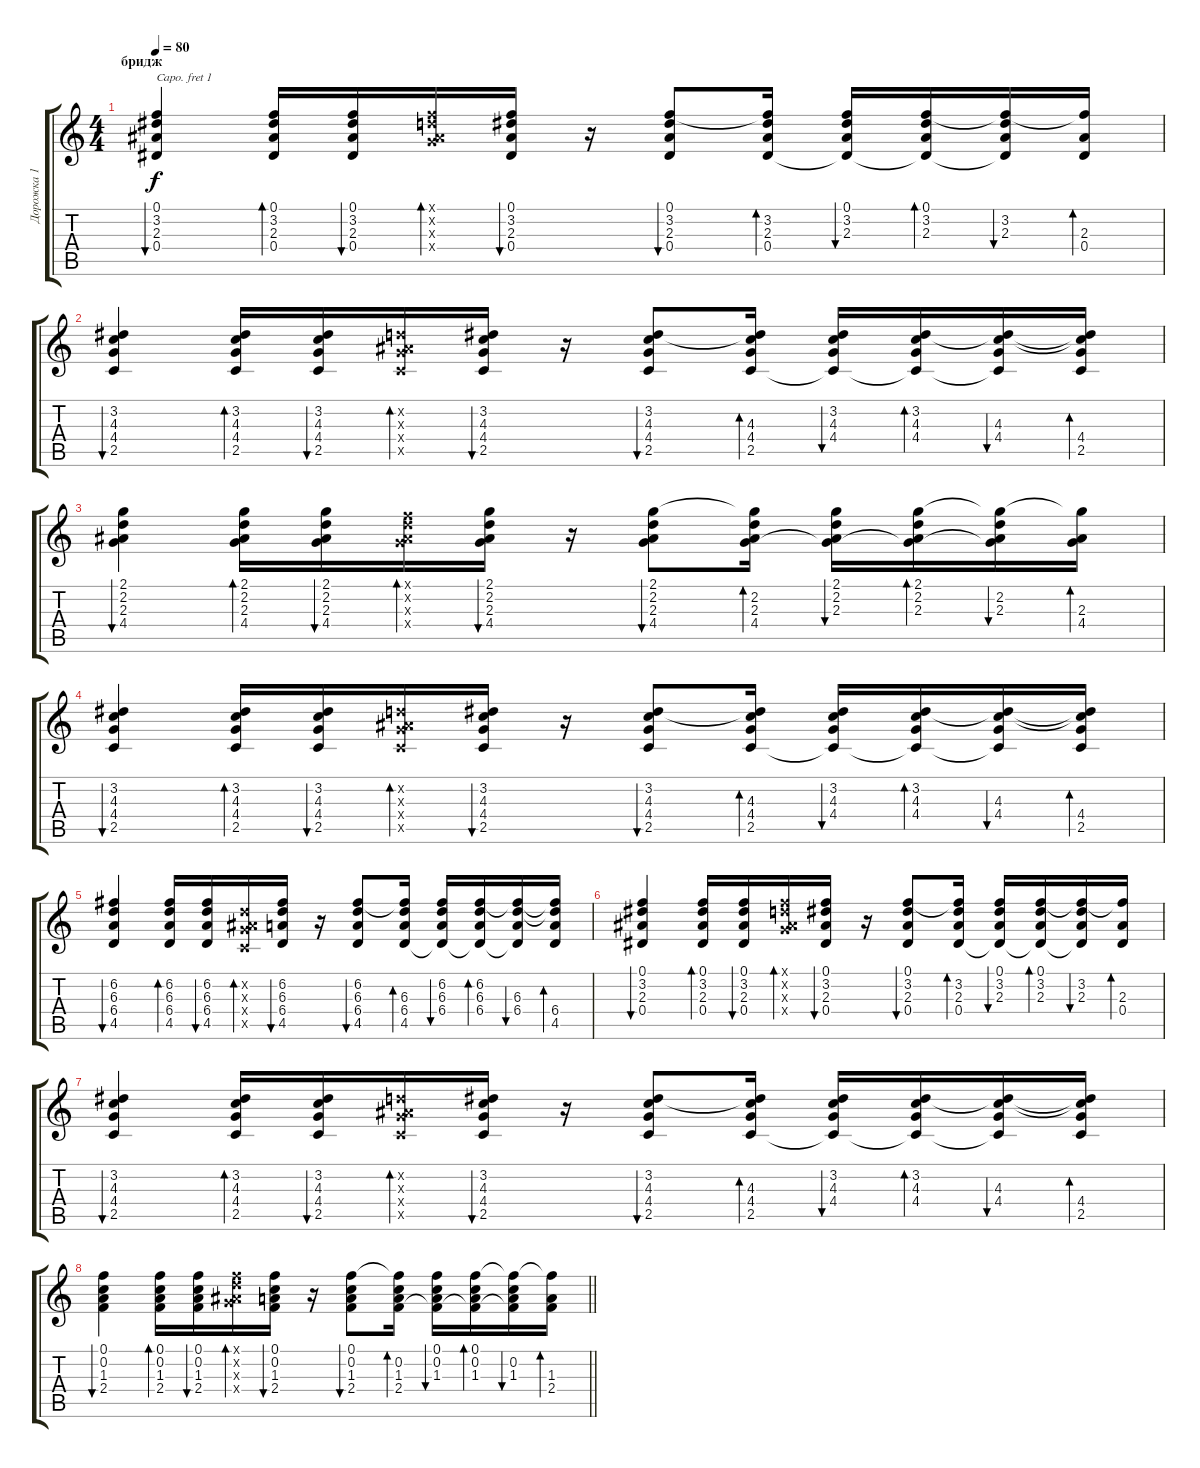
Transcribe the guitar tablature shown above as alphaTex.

\track ("Дорожка 1" "Дорожка 1") {instrument acousticguitarsteel}
\staff {score tabs}
\capo 1
\tuning (E4 B3 G3 D3 A2 E2) {hide}
\ts (4 4)
\section ("" "бридж")
\tempo 80
\clef g2
\ks c
(0.1 3.2 2.3 0.4).4{bu 60 dy f} (0.1 3.2 2.3 0.4).16{bd 60} (0.1 3.2 2.3 0.4).16{bu 60} (0.1{x} 2.2{x} 2.3{x} 4.4{x}).16{bd 60} (0.1 3.2 2.3 0.4).16{bu 60} r.16 (0.1 3.2 2.3 0.4).8{bu 60} (0.1{t} 3.2 2.3 0.4).16{bd 60} (0.1 3.2 2.3 0.4{t}).16{bu 60} (0.1 3.2 2.3 0.4{t}).16{bd 60} (0.1{t} 3.2 2.3 0.4{t}).16{bu 60} (0.1{t} 2.3 0.4).16{bd 60} |
(3.2 4.3 4.4 2.5).4{bu 60} (3.2 4.3 4.4 2.5).16{bd 60} (3.2 4.3 4.4 2.5).16{bu 60} (2.2{x} 2.3{x} 4.4{x} 2.5{x}).16{bd 60} (3.2 4.3 4.4 2.5).16{bu 60} r.16 (3.2 4.3 4.4 2.5).8{bu 60} (3.2{t} 4.3 4.4 2.5).16{bd 60} (3.2 4.3 4.4 2.5{t}).16{bu 60} (3.2 4.3 4.4 2.5{t}).16{bd 60} (3.2{t} 4.3 4.4 2.5{t}).16{bu 60} (3.2{t} 4.3{t} 4.4 2.5).16{bd 60} |
(2.1 2.2 2.3 4.4).4{bu 60} (2.1 2.2 2.3 4.4).16{bd 60} (2.1 2.2 2.3 4.4).16{bu 60} (0.1{x} 2.2{x} 2.3{x} 4.4{x}).16{bd 60} (2.1 2.2 2.3 4.4).16{bu 60} r.16 (2.1 2.2 2.3 4.4).8{bu 60} (2.1{t} 2.2 2.3 4.4).16{bd 60} (2.1 2.2 2.3 4.4{t}).16{bu 60} (2.1 2.2 2.3 4.4{t}).16{bd 60} (2.1{t} 2.2 2.3 4.4{t}).16{bu 60} (2.1{t} 2.3 4.4).16{bd 60} |
(3.2 4.3 4.4 2.5).4{bu 60} (3.2 4.3 4.4 2.5).16{bd 60} (3.2 4.3 4.4 2.5).16{bu 60} (2.2{x} 2.3{x} 4.4{x} 2.5{x}).16{bd 60} (3.2 4.3 4.4 2.5).16{bu 60} r.16 (3.2 4.3 4.4 2.5).8{bu 60} (3.2{t} 4.3 4.4 2.5).16{bd 60} (3.2 4.3 4.4 2.5{t}).16{bu 60} (3.2 4.3 4.4 2.5{t}).16{bd 60} (3.2{t} 4.3 4.4 2.5{t}).16{bu 60} (3.2{t} 4.3{t} 4.4 2.5).16{bd 60} |
(6.2 6.3 6.4 4.5).4{bu 60} (6.2 6.3 6.4 4.5).16{bd 60} (6.2 6.3 6.4 4.5).16{bu 60} (2.2{x} 2.3{x} 4.4{x} 2.5{x}).16{bd 60} (6.2 6.3 6.4 4.5).16{bu 60} r.16 (6.2 6.3 6.4 4.5).8{bu 60} (6.2{t} 6.3 6.4 4.5).16{bd 60} (6.2 6.3 6.4 4.5{t}).16{bu 60} (6.2 6.3 6.4 4.5{t}).16{bd 60} (6.2{t} 6.3 6.4 4.5{t}).16{bu 60} (6.2{t} 6.3{t} 6.4 4.5).16{bd 60} |
(0.1 3.2 2.3 0.4).4{bu 60} (0.1 3.2 2.3 0.4).16{bd 60} (0.1 3.2 2.3 0.4).16{bu 60} (0.1{x} 2.2{x} 2.3{x} 4.4{x}).16{bd 60} (0.1 3.2 2.3 0.4).16{bu 60} r.16 (0.1 3.2 2.3 0.4).8{bu 60} (0.1{t} 3.2 2.3 0.4).16{bd 60} (0.1 3.2 2.3 0.4{t}).16{bu 60} (0.1 3.2 2.3 0.4{t}).16{bd 60} (0.1{t} 3.2 2.3 0.4{t}).16{bu 60} (0.1{t} 2.3 0.4).16{bd 60} |
(3.2 4.3 4.4 2.5).4{bu 60} (3.2 4.3 4.4 2.5).16{bd 60} (3.2 4.3 4.4 2.5).16{bu 60} (2.2{x} 2.3{x} 4.4{x} 2.5{x}).16{bd 60} (3.2 4.3 4.4 2.5).16{bu 60} r.16 (3.2 4.3 4.4 2.5).8{bu 60} (3.2{t} 4.3 4.4 2.5).16{bd 60} (3.2 4.3 4.4 2.5{t}).16{bu 60} (3.2 4.3 4.4 2.5{t}).16{bd 60} (3.2{t} 4.3 4.4 2.5{t}).16{bu 60} (3.2{t} 4.3{t} 4.4 2.5).16{bd 60} |
\barLineRight lightlight
(0.1 0.2 1.3 2.4).4{bu 60} (0.1 0.2 1.3 2.4).16{bd 60} (0.1 0.2 1.3 2.4).16{bu 60} (0.1{x} 2.2{x} 2.3{x} 4.4{x}).16{bd 60} (0.1 0.2 1.3 2.4).16{bu 60} r.16 (0.1 0.2 1.3 2.4).8{bu 60} (0.1{t} 0.2 1.3 2.4).16{bd 60} (0.1 0.2 1.3 2.4{t}).16{bu 60} (0.1 0.2 1.3 2.4{t}).16{bd 60} (0.1{t} 0.2 1.3 2.4{t}).16{bu 60} (0.1{t} 1.3 2.4).16{bd 60}
